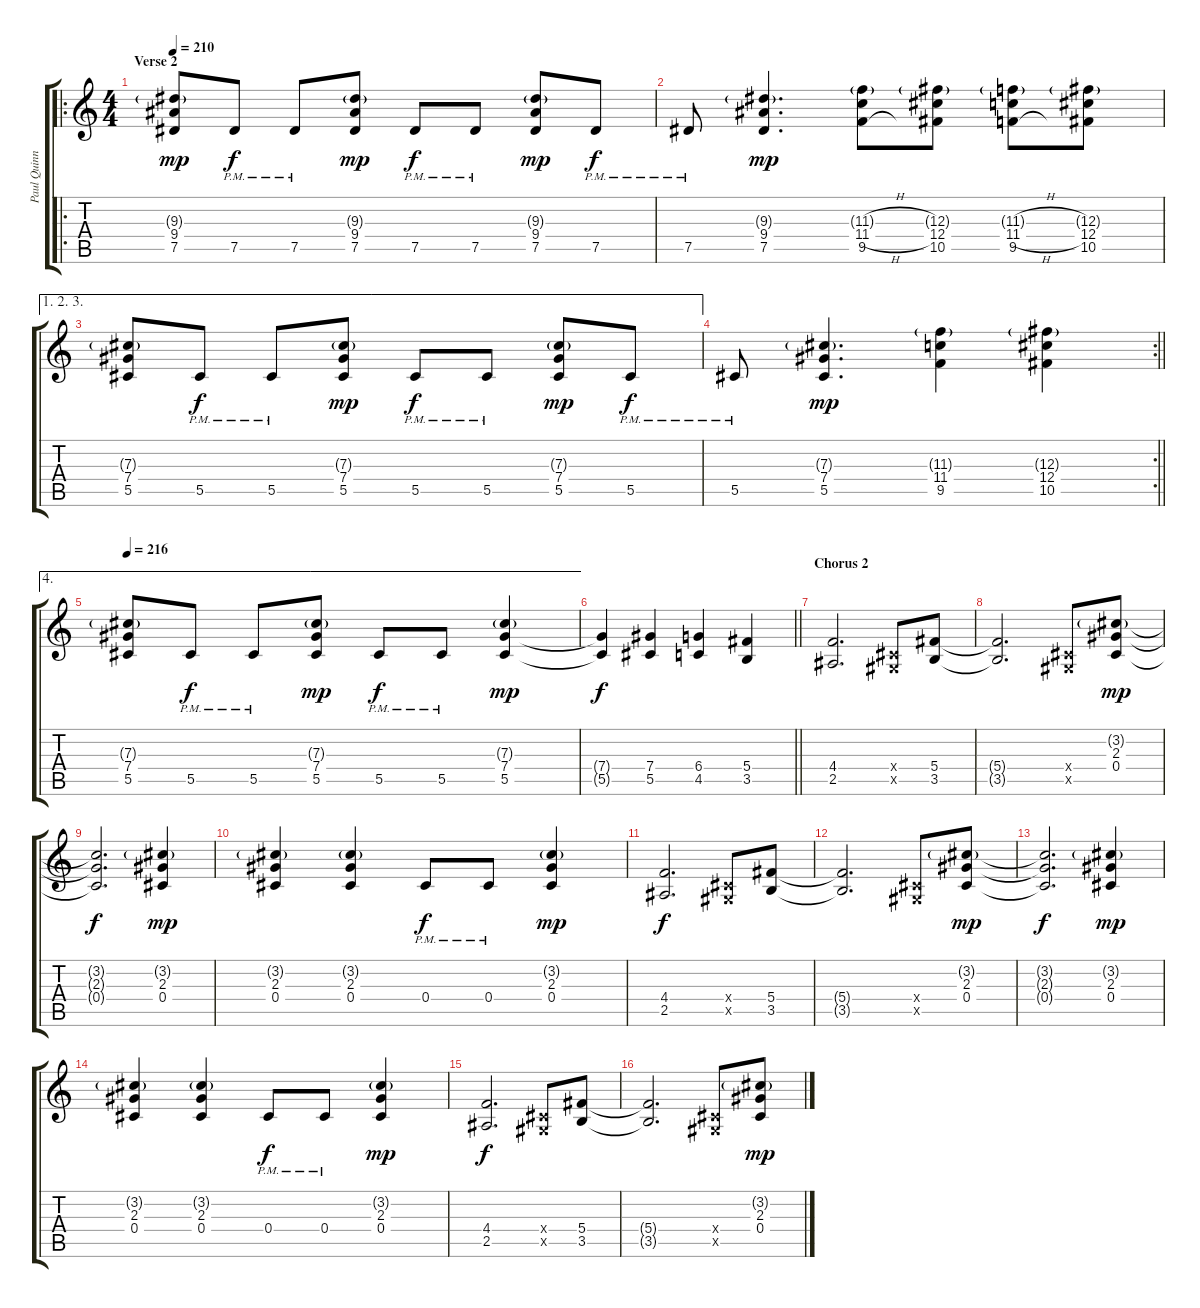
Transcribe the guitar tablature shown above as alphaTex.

\track ("Paul Quinn" "Paul Quinn") {instrument overdrivenguitar}
\staff {score tabs}
\tuning (Eb4 Bb3 Gb3 Db3 Ab2 Eb2) {hide}
\ro
\ts (4 4)
\section ("" "Verse 2")
\tempo 210
\clef g2
\ks c
(9.3{g} 9.4 7.5).8{dy mp} 7.5{pm}.8{dy f} 7.5{pm}.8 (9.3{g} 9.4 7.5).8{dy mp} 7.5{pm}.8{dy f} 7.5{pm}.8 (9.3{g} 9.4 7.5).8{dy mp} 7.5{pm}.8{dy f} |
7.5{pm}.8 (9.3{g} 9.4 7.5).4{d dy mp} (11.3{h g} 11.4{h} 9.5{h}).8 (12.3{g} 12.4 10.5).8 (11.3{h g} 11.4{h} 9.5{h}).8 (12.3{g} 12.4 10.5).8 |
\ae (1 2 3)
(7.3{g} 7.4 5.5).8 5.5{pm}.8{dy f} 5.5{pm}.8 (7.3{g} 7.4 5.5).8{dy mp} 5.5{pm}.8{dy f} 5.5{pm}.8 (7.3{g} 7.4 5.5).8{dy mp} 5.5{pm}.8{dy f} |
\rc 2
\barLineRight lightlight
5.5{pm}.8 (7.3{g} 7.4 5.5).4{d dy mp} (11.3{g} 11.4 9.5).4 (12.3{g} 12.4 10.5).4 |
\ae 4
\tempo 216
(7.3{g} 7.4 5.5).8 5.5{pm}.8{dy f} 5.5{pm}.8 (7.3{g} 7.4 5.5).8{dy mp} 5.5{pm}.8{dy f} 5.5{pm}.8 (7.3{g} 7.4 5.5).4{dy mp} |
\barLineRight lightlight
(7.4{t} 5.5{t}).4{dy f} (7.4 5.5).4 (6.4 4.5).4 (5.4 3.5).4 |
\section ("" "Chorus 2")
(4.4 2.5).2{d} (0.4{x} 0.5{x}).8 (5.4 3.5).8 |
(5.4{t} 3.5{t}).2{d} (0.4{x} 0.5{x}).8 (3.2{g} 2.3 0.4).8{dy mp} |
(3.2{t} 2.3{t} 0.4{t}).2{d dy f} (3.2{g} 2.3 0.4).4{dy mp} |
(3.2{g} 2.3 0.4).4 (3.2{g} 2.3 0.4).4 0.4{pm}.8{dy f} 0.4{pm}.8 (3.2{g} 2.3 0.4).4{dy mp} |
(4.4 2.5).2{d dy f} (0.4{x} 0.5{x}).8 (5.4 3.5).8 |
(5.4{t} 3.5{t}).2{d} (0.4{x} 0.5{x}).8 (3.2{g} 2.3 0.4).8{dy mp} |
(3.2{t} 2.3{t} 0.4{t}).2{d dy f} (3.2{g} 2.3 0.4).4{dy mp} |
(3.2{g} 2.3 0.4).4 (3.2{g} 2.3 0.4).4 0.4{pm}.8{dy f} 0.4{pm}.8 (3.2{g} 2.3 0.4).4{dy mp} |
(4.4 2.5).2{d dy f} (0.4{x} 0.5{x}).8 (5.4 3.5).8 |
(5.4{t} 3.5{t}).2{d} (0.4{x} 0.5{x}).8 (3.2{g} 2.3 0.4).8{dy mp}
